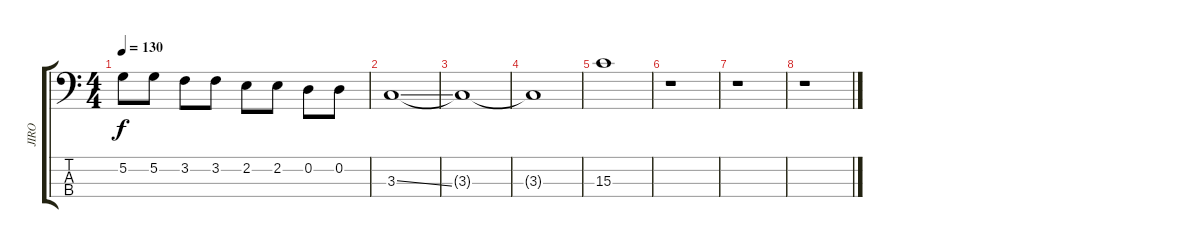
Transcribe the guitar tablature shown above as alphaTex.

\track ("JIRO" "JIRO") {instrument electricbasspick}
\staff {score tabs}
\tuning (G2 D2 A1 E1) {hide}
\ts (4 4)
\tempo 130
\clef f4
\ks c
5.2.8{dy f} 5.2.8 3.2.8 3.2.8 2.2.8 2.2.8 0.2.8 0.2.8 |
3.3{ss}.1 |
3.3{t}.1 |
3.3{t}.1 |
15.3.1 |
r.1 |
r.1 |
r.1
